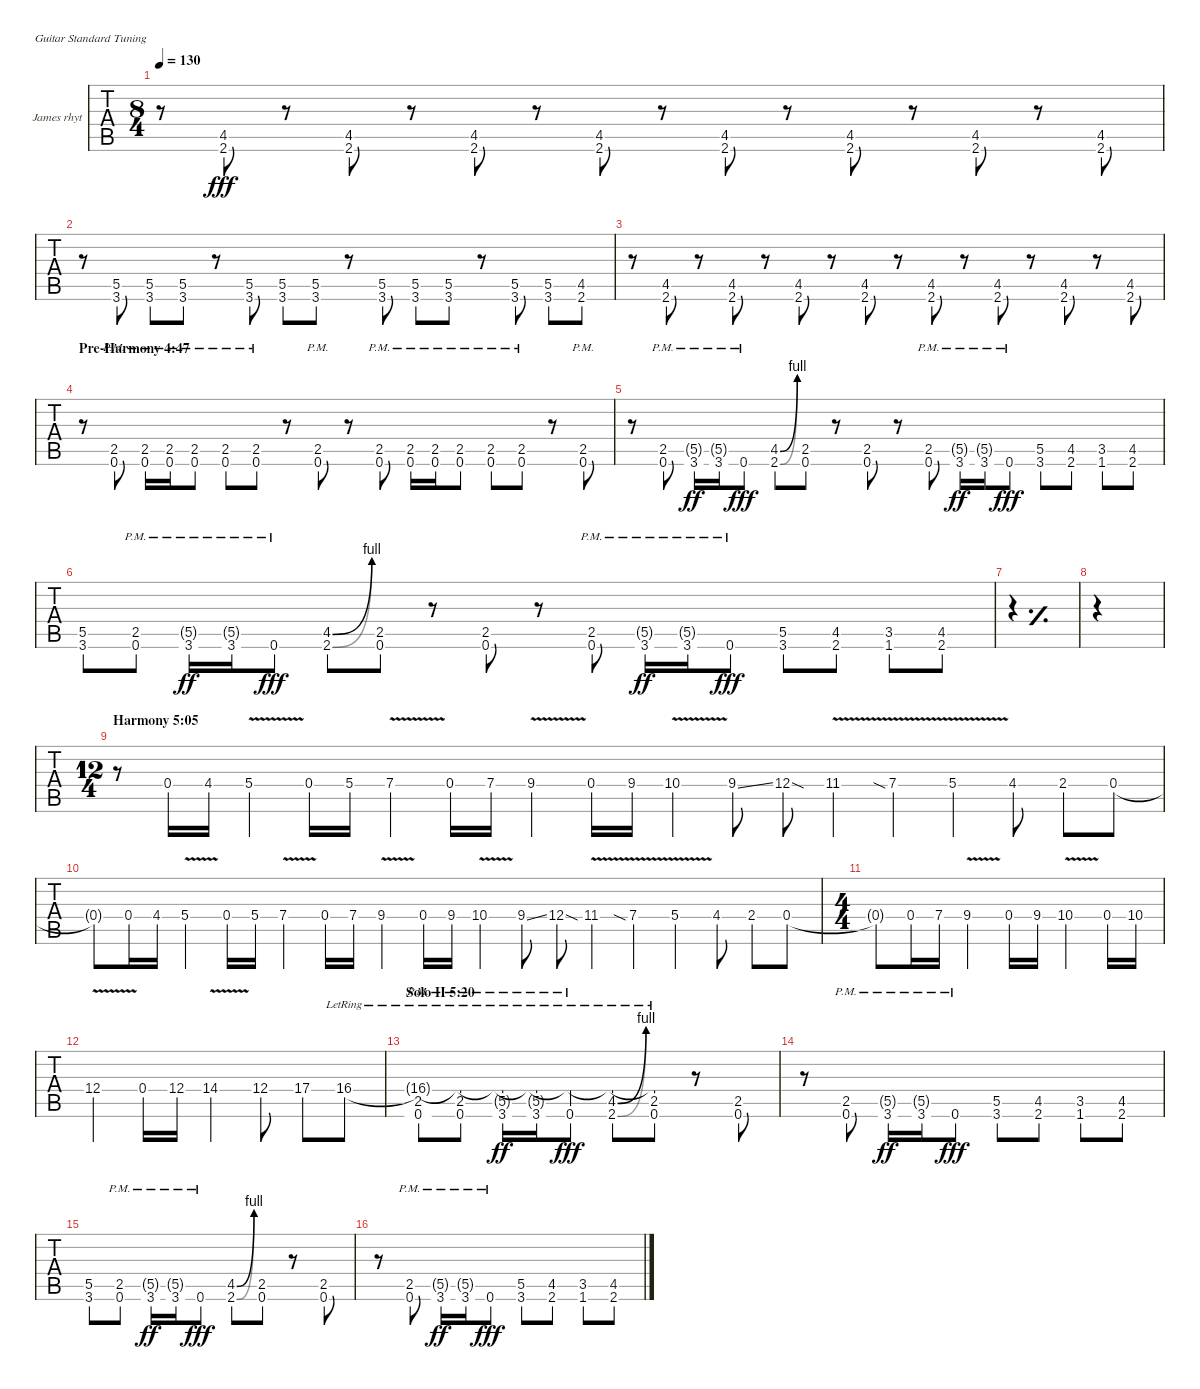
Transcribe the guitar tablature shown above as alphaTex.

\defaultSystemsLayout 4
\bracketExtendMode groupsimilarinstruments
\firstSystemTrackNameOrientation horizontal
\otherSystemsTrackNameOrientation horizontal
\track ("James rhythm" "James rhyt") {instrument electricguitarclean}
\staff {tabs}
\tuning (E4 B3 G3 D3 A2 E2)
\ts (8 4)
\tempo 130
\clef g2
\ks c
r.8{dy fff} (2.6 4.5).8 r.8 (2.6 4.5).8 r.8 (2.6 4.5).8 r.8 (2.6 4.5).8 r.8 (2.6 4.5).8 r.8 (2.6 4.5).8 r.8 (2.6 4.5).8 r.8 (2.6 4.5).8 |
r.8 (3.6 5.5).8 (3.6 5.5).8 (3.6 5.5).8 r.8 (3.6 5.5).8 (3.6 5.5).8 (3.6 5.5).8 r.8 (3.6 5.5).8 (3.6 5.5).8 (3.6 5.5).8 r.8 (3.6 5.5).8 (3.6 5.5).8 (2.6 4.5).8 |
r.8 (2.6 4.5).8 r.8 (2.6 4.5).8 r.8 (2.6 4.5).8 r.8 (2.6 4.5).8 r.8 (2.6 4.5).8 r.8 (2.6 4.5).8 r.8 (2.6 4.5).8 r.8 (2.6 4.5).8 |
\section ("" "Pre-Harmony 4:47")
r.8 (0.6{pm} 2.5{pm}).8 (0.6{pm} 2.5{pm}).16 (0.6{pm} 2.5{pm}).16 (0.6{pm} 2.5{pm}).8 (0.6{pm} 2.5{pm}).8 (0.6{pm} 2.5{pm}).8 r.8 (0.6{pm} 2.5{pm}).8 r.8 (0.6{pm} 2.5{pm}).8 (0.6{pm} 2.5{pm}).16 (0.6{pm} 2.5{pm}).16 (0.6{pm} 2.5{pm}).8 (0.6{pm} 2.5{pm}).8 (0.6{pm} 2.5{pm}).8 r.8 (0.6{pm} 2.5{pm}).8 |
r.8 (2.5{pm} 0.6{pm}).8 (3.6{hac pm} 5.5{g}).16{dy ff} (3.6{hac pm} 5.5{g}).16 0.6{pm}.8{dy fff} (4.5{be (bend 0 0 60 4)} 2.6{be (bend 0 0 60 4)}).8 (2.5 0.6).8 r.8 (2.5 0.6).8 r.8 (2.5{pm} 0.6{pm}).8 (3.6{hac pm} 5.5{g}).16{dy ff} (3.6{hac pm} 5.5{g}).16 0.6{pm}.8{dy fff} (5.5 3.6).8 (4.5 2.6).8 (3.5 1.6).8 (4.5 2.6).8 |
(5.5 3.6).8 (2.5{pm} 0.6{pm}).8 (3.6{hac pm} 5.5{g}).16{dy ff} (3.6{hac pm} 5.5{g}).16 0.6{pm}.8{dy fff} (4.5{be (bend 0 0 60 4)} 2.6{be (bend 0 0 60 4)}).8 (2.5 0.6).8 r.8 (2.5 0.6).8 r.8 (2.5{pm} 0.6{pm}).8 (3.6{hac pm} 5.5{g}).16{dy ff} (3.6{hac pm} 5.5{g}).16 0.6{pm}.8{dy fff} (5.5 3.6).8 (4.5 2.6).8 (3.5 1.6).8 (4.5 2.6).8 |
\simile simple
|
|
\ts (12 4)
\section ("" "Harmony 5:05")
\simile none
r.8 0.4.16 4.4.16 5.4{v}.4 0.4.16 5.4.16 7.4{v}.4 0.4.16 7.4.16 9.4{v}.4 0.4.16 9.4.16 10.4{v}.4 9.4{ss}.8 12.4{sod}.8 11.4{v}.4 7.4{v sia}.4 5.4{v}.4 4.4.8 2.4.8 0.4.8 |
0.4{t}.8 0.4.16 4.4.16 5.4{v}.4 0.4.16 5.4.16 7.4{v}.4 0.4.16 7.4.16 9.4{v}.4 0.4.16 9.4.16 10.4{v}.4 9.4{ss}.8 12.4{sod}.8 11.4{v}.4 7.4{v sia}.4 5.4{v}.4 4.4.8 2.4.8 0.4.8 |
\ts (4 4)
0.4{t}.8 0.4.16 7.4.16 9.4{v}.4 0.4.16 9.4.16 10.4{v}.4 0.4.16 10.4.16 |
12.4{v}.4 0.4.16 12.4.16 14.4{v}.4 12.4.8 17.4.8 16.4{lr}.8 |
\section ("" "Solo II 5:20")
(2.5{pm} 0.6{pm} 16.4{lr t}).8 (2.5{pm} 0.6{pm} 16.4{lr t}).8 (3.6{hac pm} 16.4{lr t} 5.5{g}).16{dy ff} (3.6{hac pm} 16.4{lr t} 5.5{g}).16 (0.6{pm} 16.4{lr t}).8{dy fff} (4.5{be (bend 0 0 60 4)} 2.6{be (bend 0 0 60 4)} 16.4{lr t}).8 (2.5 0.6 16.4{lr t}).8 r.8 (2.5 0.6).8 |
r.8 (2.5{pm} 0.6{pm}).8 (3.6{hac pm} 5.5{g}).16{dy ff} (3.6{hac pm} 5.5{g}).16 0.6{pm}.8{dy fff} (5.5 3.6).8 (4.5 2.6).8 (3.5 1.6).8 (4.5 2.6).8 |
(5.5 3.6).8 (2.5{pm} 0.6{pm}).8 (3.6{hac pm} 5.5{g}).16{dy ff} (3.6{hac pm} 5.5{g}).16 0.6{pm}.8{dy fff} (4.5{be (bend 0 0 60 4)} 2.6{be (bend 0 0 60 4)}).8 (2.5 0.6).8 r.8 (2.5 0.6).8 |
r.8 (2.5{pm} 0.6{pm}).8 (3.6{hac pm} 5.5{g}).16{dy ff} (3.6{hac pm} 5.5{g}).16 0.6{pm}.8{dy fff} (5.5 3.6).8 (4.5 2.6).8 (3.5 1.6).8 (4.5 2.6).8
